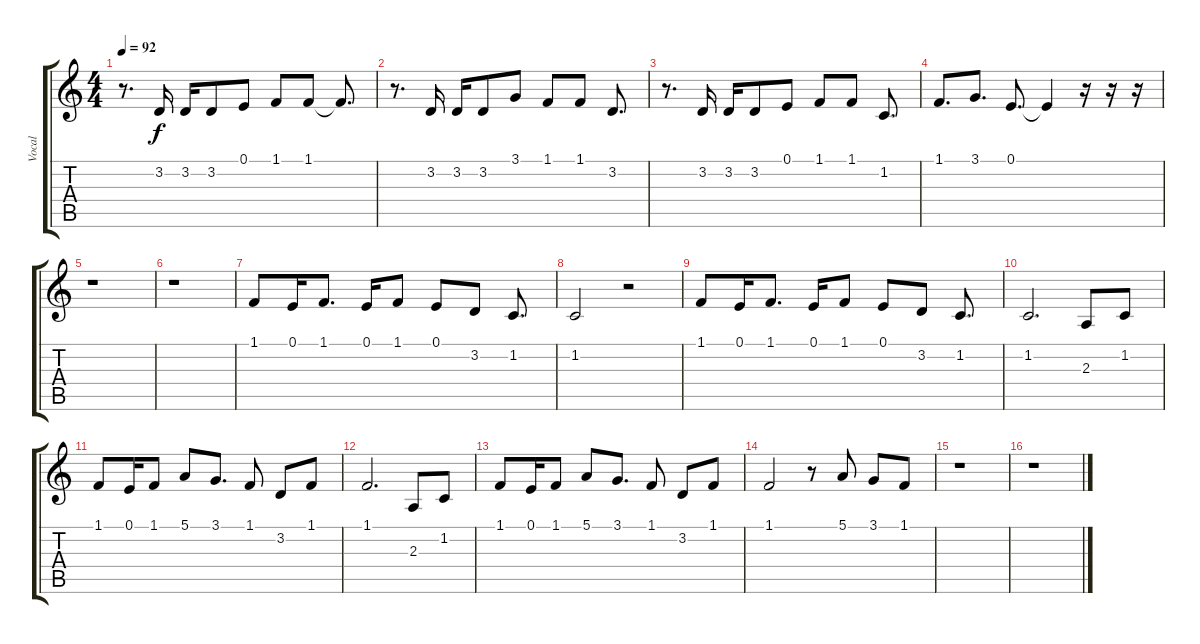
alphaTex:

\track ("Vocal" "Vocal") {instrument flute}
\staff {score tabs}
\tuning (E4 B3 G3 D3 A2 E2) {hide}
\ts (4 4)
\tempo 92
\clef g2
\ks c
r.8{d dy f} 3.2.16 3.2.16 3.2.8 0.1.8 1.1.8 1.1.8 1.1{t}.8{d} |
r.8{d} 3.2.16 3.2.16 3.2.8 3.1.8 1.1.8 1.1.8 3.2.8{d} |
r.8{d} 3.2.16 3.2.16 3.2.8 0.1.8 1.1.8 1.1.8 1.2.8{d} |
1.1.8{d} 3.1.8{d} 0.1.8{d} 0.1{t}.4 r.16 r.16 r.16 |
r.1 |
r.1 |
1.1.8 0.1.16 1.1.8{d} 0.1.16 1.1.8 0.1.8 3.2.8 1.2.8{d} |
1.2.2 r.2 |
1.1.8 0.1.16 1.1.8{d} 0.1.16 1.1.8 0.1.8 3.2.8 1.2.8{d} |
1.2.2{d} 2.3.8 1.2.8 |
1.1.8 0.1.16 1.1.8 5.1.8 3.1.8{d} 1.1.8 3.2.8 1.1.8 |
1.1.2{d} 2.3.8 1.2.8 |
1.1.8 0.1.16 1.1.8 5.1.8 3.1.8{d} 1.1.8 3.2.8 1.1.8 |
1.1.2 r.8 5.1.8 3.1.8 1.1.8 |
r.1 |
r.1
